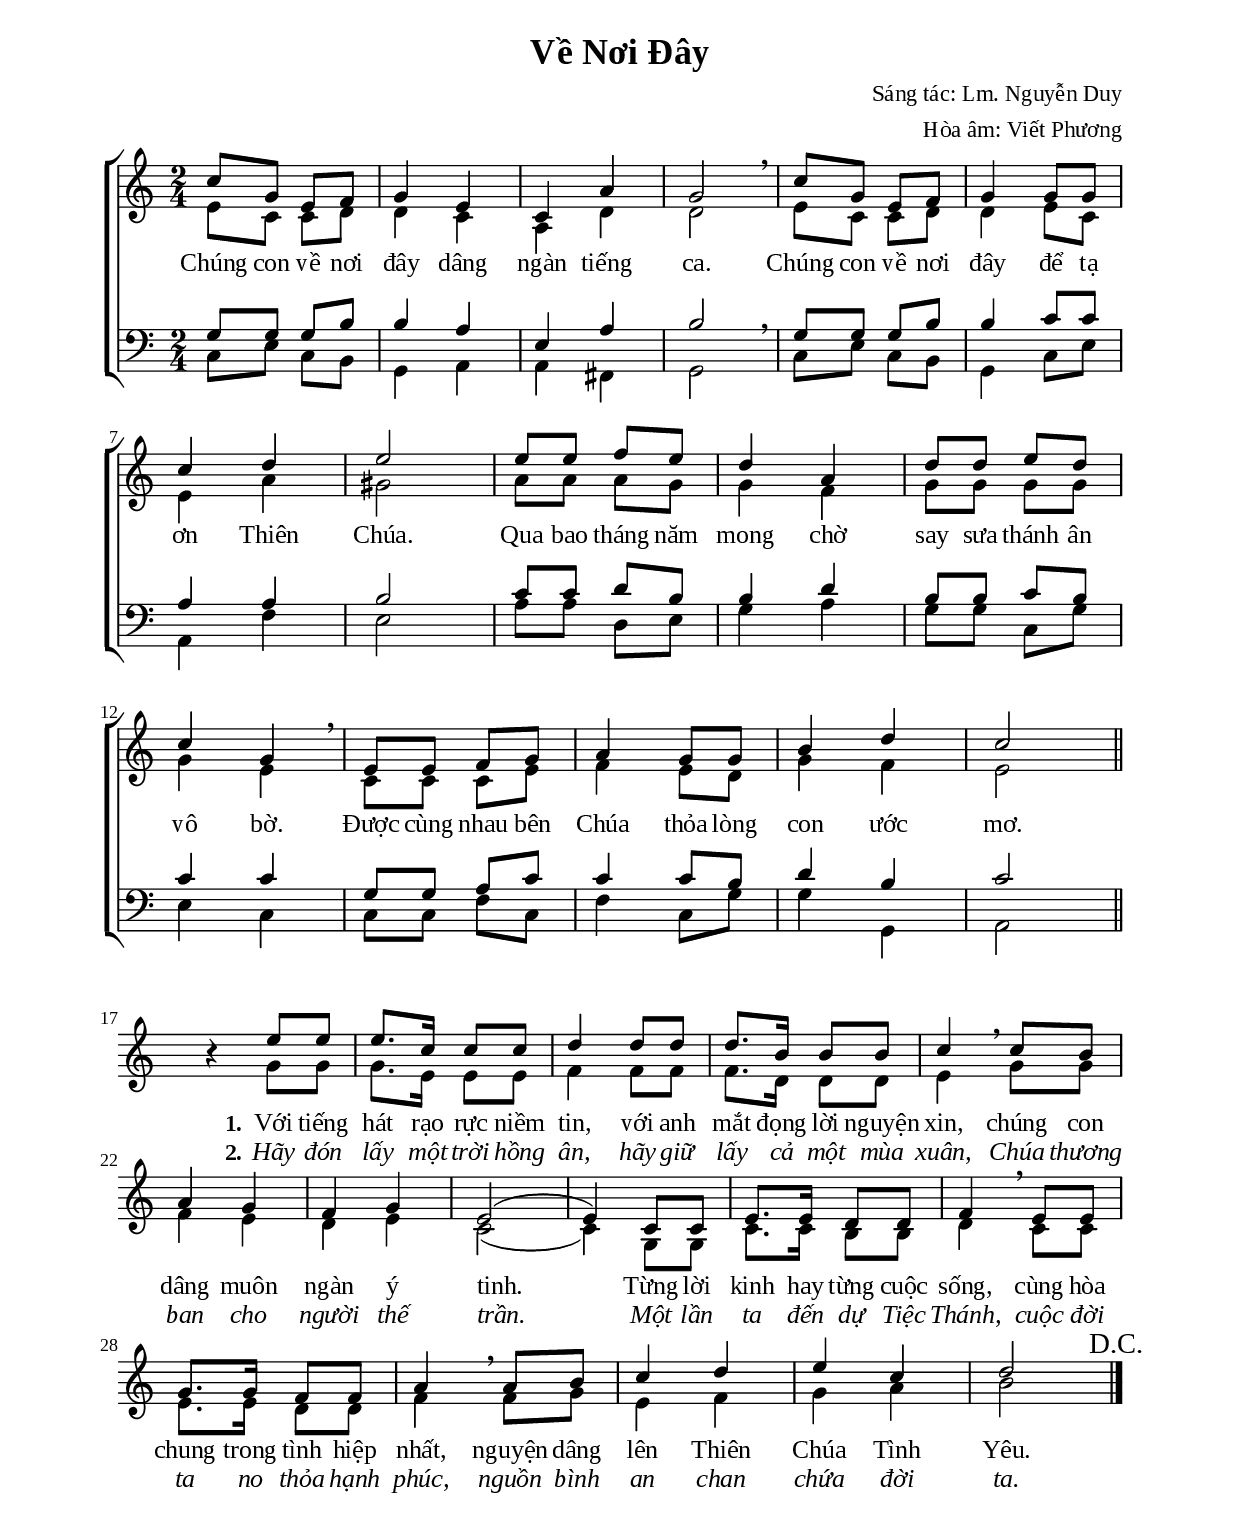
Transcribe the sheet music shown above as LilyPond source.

%%%%%%%%%%%%%%%%%%%%%%%%%%%%%
% Nội dung tài liệu
% 1. Cài đặt chung
% 2. Nhạc phiên khúc
% 3. Nhạc điệp khúc
% 4. Lời phiên khúc
% 5. Lời điệp khúc
% 6. Bố trí
%%%%%%%%%%%%%%%%%%%%%%%%%%%%%

%%%%%%%%%%%%%%%%%%%%%%%%%%%%%
% 1. Cài đặt chung
%%%%%%%%%%%%%%%%%%%%%%%%%%%%%
\version "2.20.0"
\include "english.ly"

\header {
  title = "Về Nơi Đây"
  composer = "Sáng tác: Lm. Nguyễn Duy"
  arranger = "Hòa âm: Viết Phương"
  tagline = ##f
}

global = {
  \key c \major
  \time 2/4
}

\paper {
  #(set-paper-size "a4")
  top-margin = 15\mm
  bottom-margin = 15\mm
  left-margin = 20\mm
  right-margin = 20\mm
  indent = #0
  #(define fonts
	 (make-pango-font-tree "Liberation Serif"
	 		       "Liberation Serif"
			       "Liberation Serif"
			       (/ 20 20)))
}

printItalic = {
  \override LyricText.font-shape = #'italic
}

%%%%%%%%%%%%%%%%%%%%%%%%%%%%%
% 2. Nhạc điệp khúc
%%%%%%%%%%%%%%%%%%%%%%%%%%%%%
nhacDiepKhucSoprano = \relative c'' {
  c8 g e f |
  g4 e |
  c a' |
  g2 \breathe |
  c8 g e f |
  g4 g8 g |
  c4 d |
  e2 |
  e8 e f e |
  d4 a |
  d8 d e d |
  c4 g \breathe |
  e8 e f g |
  a4 g8 g |
  b4 d |
  c2 \bar "||"
}

nhacDiepKhucAlto = \relative c' {
  e8 c c d |
  d4 c |
  a d |
  d2 |
  e8 c c d |
  d4 e8 c |
  e4 a |
  gs2 |
  a8 a a g |
  g4 f |
  g8 g g g |
  g4 e |
  c8 c c e |
  f4 e8 d |
  g4 f |
  e2
}

nhacDiepKhucTenor = \relative c' {
  g8 g g b |
  b4 a |
  e a |
  b2 \breathe |
  g8 g g b |
  b4 c8 c |
  a4 a |
  b2 |
  c8 c d b |
  b4 d |
  b8 b c b |
  c4 c |
  g8 g a c |
  c4 c8 b |
  d4 b |
  c2
}

nhacDiepKhucBasso = \relative c {
  c8 e c b |
  g4 a |
  a fs |
  g2 |
  c8 e c b |
  g4 c8 e |
  a,4 f' |
  e2 |
  a8 a d, e |
  g4 a |
  g8 g c, g' |
  e4 c |
  c8 c f c |
  f4 c8 g' |
  g4 g, |
  a2
}

%%%%%%%%%%%%%%%%%%%%%%%%%%%%%
% 3. Nhạc phiên khúc
%%%%%%%%%%%%%%%%%%%%%%%%%%%%%
nhacPhienKhucSoprano = \relative c'' {
  r4 e8 e |
  e8. c16 c8 c |
  d4 d8 d |
  d8. b16 b8 b |
  c4 \breathe c8 b |
  a4 g |
  f g |
  e2 ( |
  e4) c8 c |
  e8. e16 d8 d |
  f4 \breathe e8 e |
  g8. g16 f8 f |
  a4 \breathe a8 b |
  c4 d |
  e c |
  d2 \mark "D.C." \bar "|."
}

nhacPhienKhucBasso = \relative c'' {
  \bar "" \set Score.currentBarNumber = #17
  r4 g8 g |
  g8. e16 e8 e |
  f4 f8 f |
  f8. d16 d8 d |
  e4 g8 g |
  f4 e |
  d e |
  c2 ( |
  c4 ) g8 g |
  c8. c16 b8 b |
  d4 c8 c |
  e8. e16 d8 d |
  f4 f8 g |
  e4 f |
  g a |
  b2
}

%%%%%%%%%%%%%%%%%%%%%%%%%%%%%
% 4. Lời điệp khúc
%%%%%%%%%%%%%%%%%%%%%%%%%%%%%
loiDiepKhuc = \lyricmode {
  Chúng con về nơi đây dâng ngàn tiếng ca.
  Chúng con về nơi đây để tạ ơn Thiên Chúa.
  Qua bao tháng năm mong chờ say sưa thánh ân vô bờ.
  Được cùng nhau bên Chúa thỏa lòng con ước mơ.
}

%%%%%%%%%%%%%%%%%%%%%%%%%%%%%
% 5. Lời phiên khúc
%%%%%%%%%%%%%%%%%%%%%%%%%%%%%
loiPhienKhucMot = \lyricmode {
  \set stanza = #"1."
  Với tiếng hát rạo rực niềm tin,
  với anh mắt đọng lời nguyện xin,
  chúng con dâng muôn ngàn ý tinh.
  Từng lời kinh hay từng cuộc sống,
  cùng hòa chung trong tình hiệp nhất,
  nguyện dâng lên Thiên Chúa Tình Yêu.
}

loiPhienKhucHai = \lyricmode {
  \set stanza = #"2."
  Hãy đón lấy một trời hồng ân,
  hãy giữ lấy cả một mùa xuân,
  Chúa thương ban cho người thế trần.
  Một lần ta đến dự Tiệc Thánh,
  cuộc đời ta no thỏa hạnh phúc,
  nguồn bình an chan chứa đời ta.
}

%%%%%%%%%%%%%%%%%%%%%%%%%%%%%
% 6. Bố trí
%%%%%%%%%%%%%%%%%%%%%%%%%%%%%
\score {
    \new ChoirStaff <<
      \new Staff <<
        \clef "treble"
        \new Voice = "sopranos" {
          \voiceOne \global \stemUp \slurUp \nhacDiepKhucSoprano
        }
        \new Voice = "alto" {
          \voiceTwo \global \stemDown \slurDown \nhacDiepKhucAlto
        }
      >>
      \new Lyrics \lyricsto sopranos \loiDiepKhuc
      
      \new Staff <<
        \clef "bass"
        \new Voice = "tenor" {
          \voiceThree \global \stemUp \slurUp \nhacDiepKhucTenor
        }
        \new Voice = "bass" {
          \voiceFour \global \stemDown \slurDown \nhacDiepKhucBasso
        }
      >>
    >>
}

\score {
  \new ChoirStaff <<
    \new Staff = chorus \with {
        \consists "Merge_rests_engraver"
      }
      <<
      \override Staff.TimeSignature.transparent = ##t
      \new Voice = "sopranos" {
        \voiceOne \global \stemUp \nhacPhienKhucSoprano
      }
      \new Voice = "basses" {
        \voiceTwo \global \stemDown \nhacPhienKhucBasso
      }
      \new Lyrics \lyricsto sopranos \loiPhienKhucMot
      \new Lyrics \with \printItalic \lyricsto sopranos \loiPhienKhucHai
    >>
  >>
}
